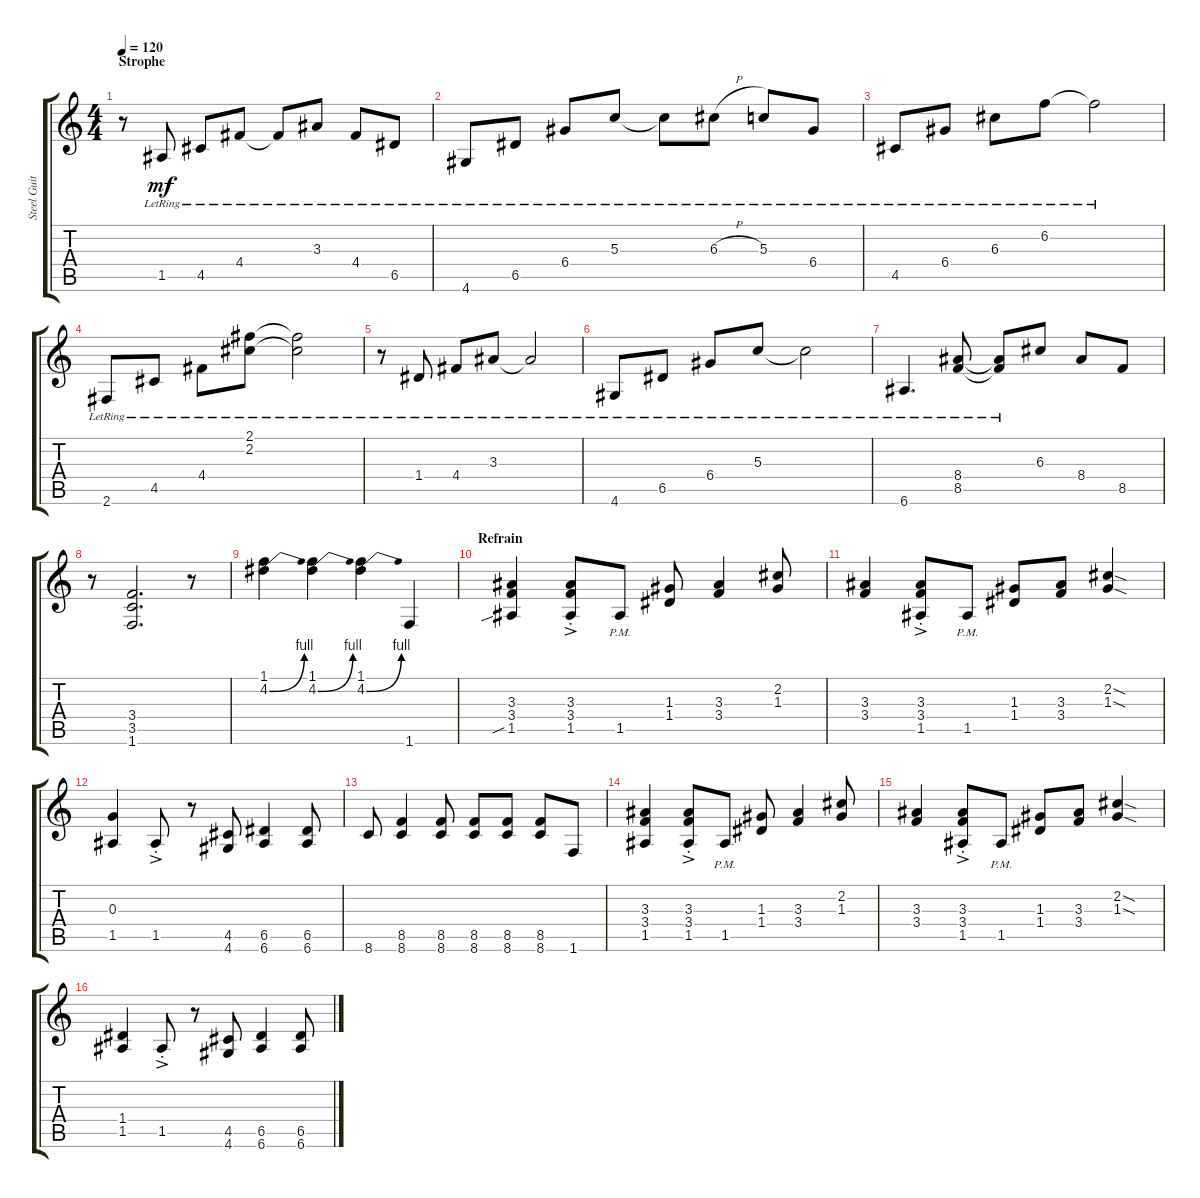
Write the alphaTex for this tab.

\track ("Steel Guitar" "Steel Guit") {instrument acousticguitarsteel}
\staff {score tabs}
\tuning (E4 B3 G3 D3 A2 E2) {hide}
\ts (4 4)
\section ("" "Strophe")
\tempo 120
\clef g2
\ks c
r.8{dy f} 1.5{lr}.8{dy mf} 4.5{lr}.8 4.4{lr}.8 4.4{lr t}.8 3.3{lr}.8 4.4{lr}.8 6.5{lr}.8 |
4.6{lr}.8 6.5{lr}.8 6.4{lr}.8 5.3{lr}.8 5.3{lr t}.8 6.3{h lr}.8 5.3{lr}.8 6.4{lr}.8 |
4.5{lr}.8 6.4{lr}.8 6.3{lr}.8 6.2{lr}.8 6.2{lr t}.2 |
2.6{lr}.8 4.5{lr}.8 4.4{lr}.8 (2.1{lr} 2.2{lr}).8 (2.1{lr t} 2.2{lr t}).2 |
r.8 1.4{lr}.8 4.4{lr}.8 3.3{lr}.8 3.3{lr t}.2 |
4.6{lr}.8 6.5{lr}.8 6.4{lr}.8 5.3{lr}.8 5.3{lr t}.2 |
6.6{lr}.4{d} (8.4{lr} 8.5{lr}).8 (8.4{lr t} 8.5{lr t}).8 6.3.8 8.4.8 8.5.8 |
r.8 (3.4 3.5 1.6).2{d} r.8 |
(1.1 4.2{be (bend 0 0 60 4)}).4 (1.1 4.2{be (bend 0 0 60 4)}).4 (1.1 4.2{be (bend 0 0 60 4)}).4 1.6.4 |
\section ("" "Refrain")
(3.3 3.4 1.5{sib}).4 (3.3{ac st} 3.4{ac st} 1.5{ac st}).8 1.5{pm}.8 (1.3 1.4).8 (3.3 3.4).4 (2.2 1.3).8 |
(3.3 3.4).4 (3.3{ac st} 3.4{ac st} 1.5{ac st}).8 1.5{pm}.8 (1.3 1.4).8 (3.3 3.4).8 (2.2{sod} 1.3{sod}).4 |
(0.3 1.5).4 1.5{ac st}.8 r.8 (4.5 4.6).8 (6.5 6.6).4 (6.5 6.6).8 |
8.6.8 (8.5 8.6).4 (8.5 8.6).8 (8.5 8.6).8 (8.5 8.6).8 (8.5 8.6).8 1.6.8 |
(3.3 3.4 1.5).4 (3.3{ac st} 3.4{ac st} 1.5{ac st}).8 1.5{pm}.8 (1.3 1.4).8 (3.3 3.4).4 (2.2 1.3).8 |
(3.3 3.4).4 (3.3{ac st} 3.4{ac st} 1.5{ac st}).8 1.5{pm}.8 (1.3 1.4).8 (3.3 3.4).8 (2.2{sod} 1.3{sod}).4 |
(1.4 1.5).4 1.5{ac st}.8 r.8 (4.5 4.6).8 (6.5 6.6).4 (6.5 6.6).8
